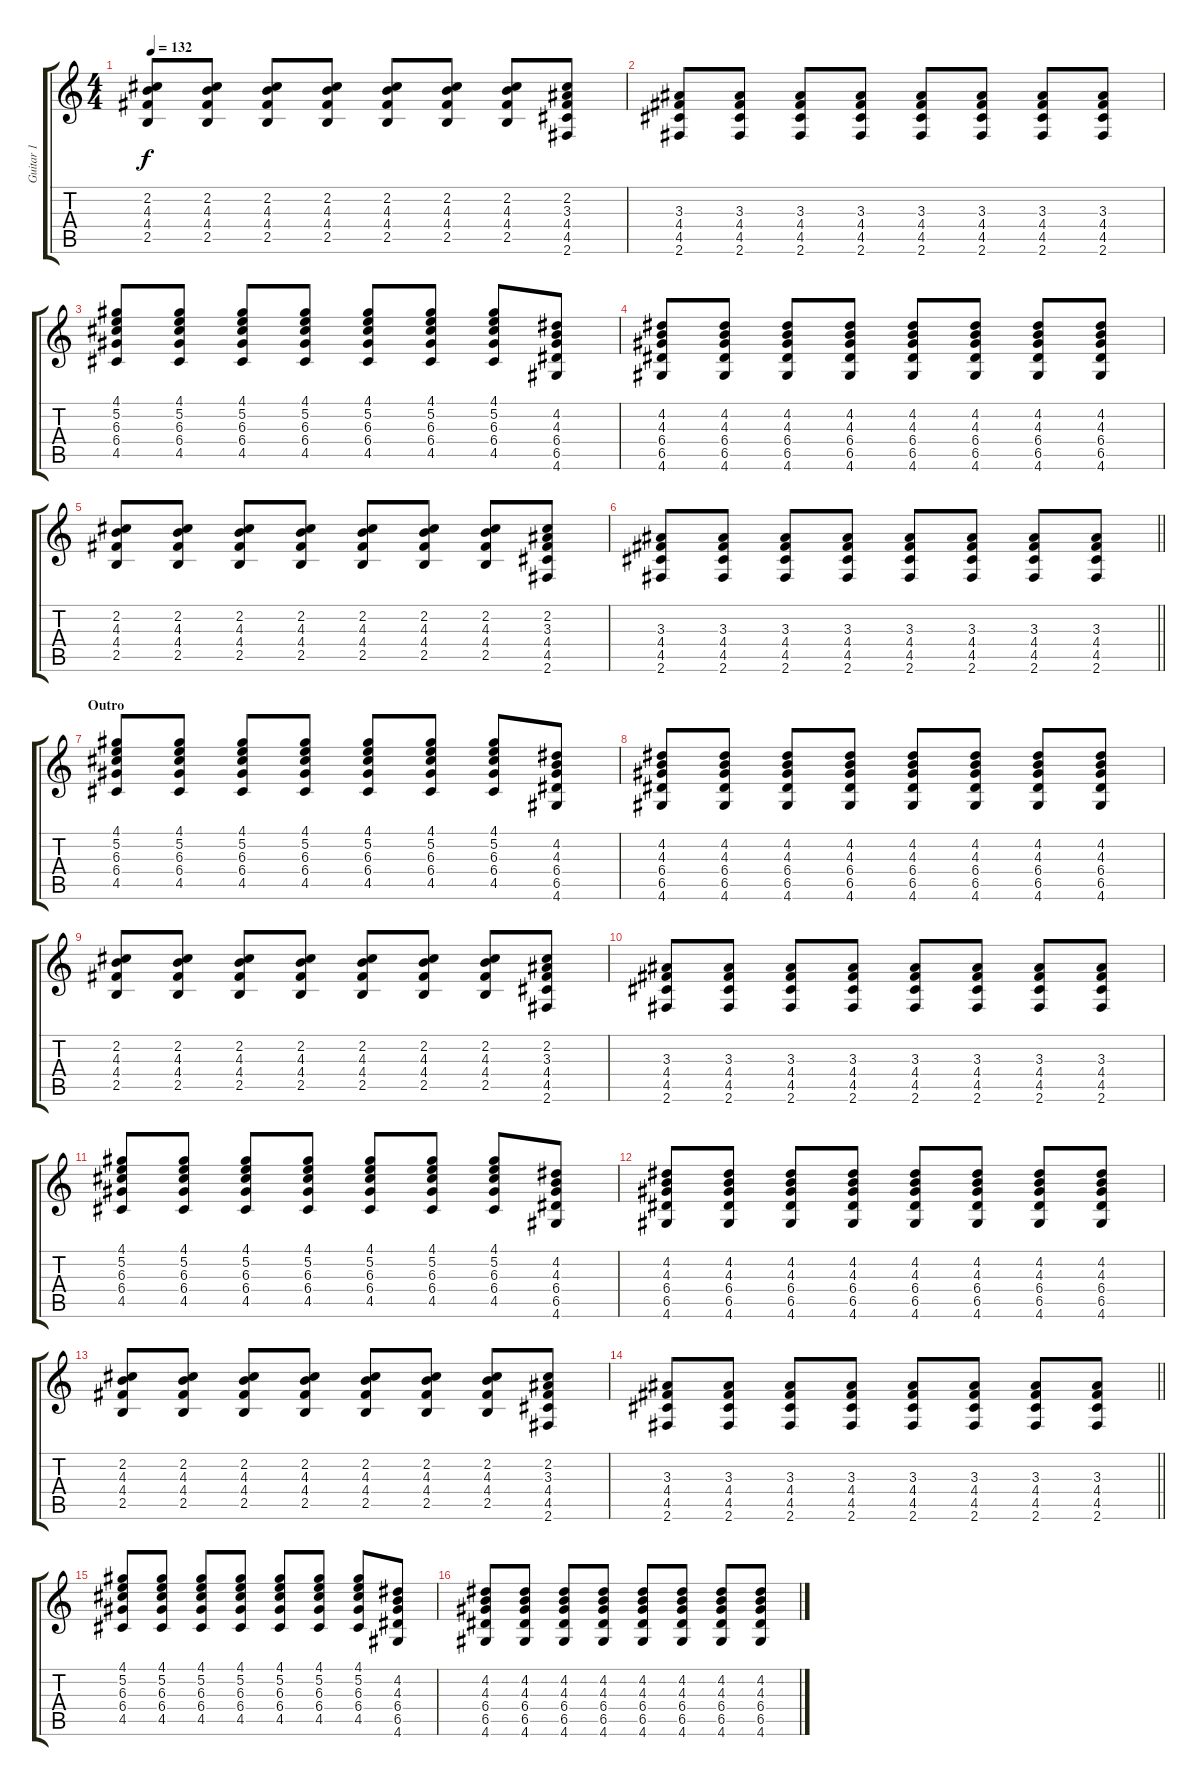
\track ("Guitar 1" "Guitar 1") {instrument overdrivenguitar}
\staff {score tabs}
\tuning (E4 B3 G3 D3 A2 E2) {hide}
\ts (4 4)
\tempo 132
\clef g2
\ks c
(2.2 4.3 4.4 2.5).8{dy f} (2.2 4.3 4.4 2.5).8 (2.2 4.3 4.4 2.5).8 (2.2 4.3 4.4 2.5).8 (2.2 4.3 4.4 2.5).8 (2.2 4.3 4.4 2.5).8 (2.2 4.3 4.4 2.5).8 (2.2 3.3 4.4 4.5 2.6).8 |
(3.3 4.4 4.5 2.6).8 (3.3 4.4 4.5 2.6).8 (3.3 4.4 4.5 2.6).8 (3.3 4.4 4.5 2.6).8 (3.3 4.4 4.5 2.6).8 (3.3 4.4 4.5 2.6).8 (3.3 4.4 4.5 2.6).8 (3.3 4.4 4.5 2.6).8 |
(4.1 5.2 6.3 6.4 4.5).8 (4.1 5.2 6.3 6.4 4.5).8 (4.1 5.2 6.3 6.4 4.5).8 (4.1 5.2 6.3 6.4 4.5).8 (4.1 5.2 6.3 6.4 4.5).8 (4.1 5.2 6.3 6.4 4.5).8 (4.1 5.2 6.3 6.4 4.5).8 (4.2 4.3 6.4 6.5 4.6).8 |
(4.2 4.3 6.4 6.5 4.6).8 (4.2 4.3 6.4 6.5 4.6).8 (4.2 4.3 6.4 6.5 4.6).8 (4.2 4.3 6.4 6.5 4.6).8 (4.2 4.3 6.4 6.5 4.6).8 (4.2 4.3 6.4 6.5 4.6).8 (4.2 4.3 6.4 6.5 4.6).8 (4.2 4.3 6.4 6.5 4.6).8 |
(2.2 4.3 4.4 2.5).8 (2.2 4.3 4.4 2.5).8 (2.2 4.3 4.4 2.5).8 (2.2 4.3 4.4 2.5).8 (2.2 4.3 4.4 2.5).8 (2.2 4.3 4.4 2.5).8 (2.2 4.3 4.4 2.5).8 (2.2 3.3 4.4 4.5 2.6).8 |
\barLineRight lightlight
(3.3 4.4 4.5 2.6).8 (3.3 4.4 4.5 2.6).8 (3.3 4.4 4.5 2.6).8 (3.3 4.4 4.5 2.6).8 (3.3 4.4 4.5 2.6).8 (3.3 4.4 4.5 2.6).8 (3.3 4.4 4.5 2.6).8 (3.3 4.4 4.5 2.6).8 |
\section ("" "Outro ")
(4.1 5.2 6.3 6.4 4.5).8 (4.1 5.2 6.3 6.4 4.5).8 (4.1 5.2 6.3 6.4 4.5).8 (4.1 5.2 6.3 6.4 4.5).8 (4.1 5.2 6.3 6.4 4.5).8 (4.1 5.2 6.3 6.4 4.5).8 (4.1 5.2 6.3 6.4 4.5).8 (4.2 4.3 6.4 6.5 4.6).8 |
(4.2 4.3 6.4 6.5 4.6).8 (4.2 4.3 6.4 6.5 4.6).8 (4.2 4.3 6.4 6.5 4.6).8 (4.2 4.3 6.4 6.5 4.6).8 (4.2 4.3 6.4 6.5 4.6).8 (4.2 4.3 6.4 6.5 4.6).8 (4.2 4.3 6.4 6.5 4.6).8 (4.2 4.3 6.4 6.5 4.6).8 |
(2.2 4.3 4.4 2.5).8 (2.2 4.3 4.4 2.5).8 (2.2 4.3 4.4 2.5).8 (2.2 4.3 4.4 2.5).8 (2.2 4.3 4.4 2.5).8 (2.2 4.3 4.4 2.5).8 (2.2 4.3 4.4 2.5).8 (2.2 3.3 4.4 4.5 2.6).8 |
(3.3 4.4 4.5 2.6).8 (3.3 4.4 4.5 2.6).8 (3.3 4.4 4.5 2.6).8 (3.3 4.4 4.5 2.6).8 (3.3 4.4 4.5 2.6).8 (3.3 4.4 4.5 2.6).8 (3.3 4.4 4.5 2.6).8 (3.3 4.4 4.5 2.6).8 |
(4.1 5.2 6.3 6.4 4.5).8 (4.1 5.2 6.3 6.4 4.5).8 (4.1 5.2 6.3 6.4 4.5).8 (4.1 5.2 6.3 6.4 4.5).8 (4.1 5.2 6.3 6.4 4.5).8 (4.1 5.2 6.3 6.4 4.5).8 (4.1 5.2 6.3 6.4 4.5).8 (4.2 4.3 6.4 6.5 4.6).8 |
(4.2 4.3 6.4 6.5 4.6).8 (4.2 4.3 6.4 6.5 4.6).8 (4.2 4.3 6.4 6.5 4.6).8 (4.2 4.3 6.4 6.5 4.6).8 (4.2 4.3 6.4 6.5 4.6).8 (4.2 4.3 6.4 6.5 4.6).8 (4.2 4.3 6.4 6.5 4.6).8 (4.2 4.3 6.4 6.5 4.6).8 |
(2.2 4.3 4.4 2.5).8 (2.2 4.3 4.4 2.5).8 (2.2 4.3 4.4 2.5).8 (2.2 4.3 4.4 2.5).8 (2.2 4.3 4.4 2.5).8 (2.2 4.3 4.4 2.5).8 (2.2 4.3 4.4 2.5).8 (2.2 3.3 4.4 4.5 2.6).8 |
\barLineRight lightlight
(3.3 4.4 4.5 2.6).8 (3.3 4.4 4.5 2.6).8 (3.3 4.4 4.5 2.6).8 (3.3 4.4 4.5 2.6).8 (3.3 4.4 4.5 2.6).8 (3.3 4.4 4.5 2.6).8 (3.3 4.4 4.5 2.6).8 (3.3 4.4 4.5 2.6).8 |
(4.1 5.2 6.3 6.4 4.5).8 (4.1 5.2 6.3 6.4 4.5).8 (4.1 5.2 6.3 6.4 4.5).8 (4.1 5.2 6.3 6.4 4.5).8 (4.1 5.2 6.3 6.4 4.5).8 (4.1 5.2 6.3 6.4 4.5).8 (4.1 5.2 6.3 6.4 4.5).8 (4.2 4.3 6.4 6.5 4.6).8 |
(4.2 4.3 6.4 6.5 4.6).8 (4.2 4.3 6.4 6.5 4.6).8 (4.2 4.3 6.4 6.5 4.6).8 (4.2 4.3 6.4 6.5 4.6).8 (4.2 4.3 6.4 6.5 4.6).8 (4.2 4.3 6.4 6.5 4.6).8 (4.2 4.3 6.4 6.5 4.6).8 (4.2 4.3 6.4 6.5 4.6).8
